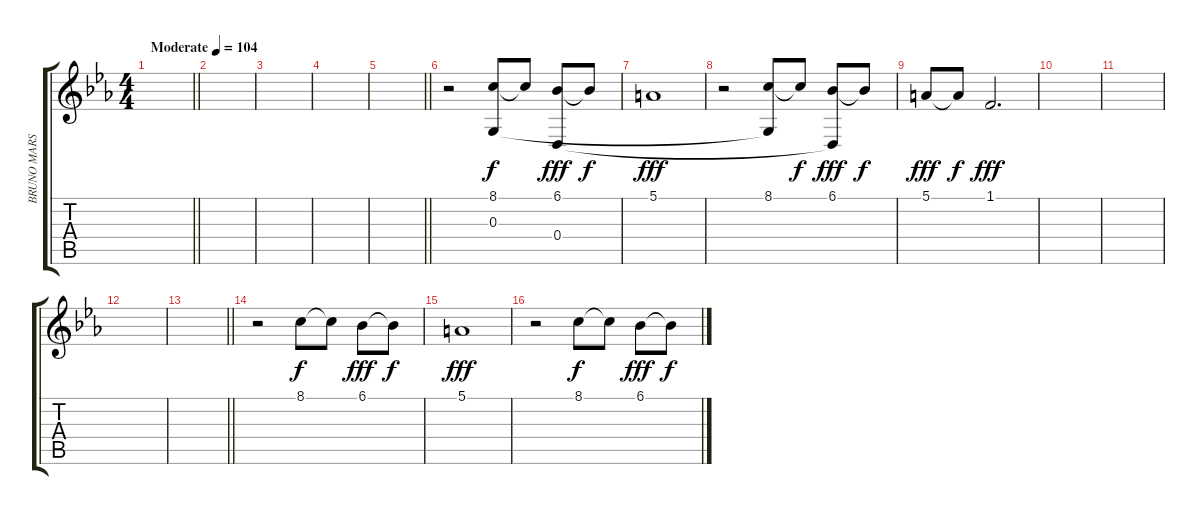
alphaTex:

\track ("BRUNO MARS" "BRUNO MARS") {instrument synthvoice}
\staff {score tabs}
\tuning (E4 B3 G3 D3 A2 E2) {hide}
\ts (4 4)
\tempo (104 "Moderate")
\clef g2
\barLineRight lightlight
\ks eb
|
|
|
|
\barLineRight lightlight
|
r.2 (8.1 0.3).8 8.1{t}.8{dy f} (6.1 0.4).8{dy fff} 6.1{t}.8{dy f} |
5.1.1{dy fff} |
r.2 (8.1 0.3{t}).8 8.1{t}.8{dy f} (6.1 0.4{t}).8{dy fff} 6.1{t}.8{dy f} |
5.1.8{dy fff} 5.1{t}.8{dy f} 1.1.2{d dy fff} |
|
|
|
\barLineRight lightlight
|
r.2 8.1.8{dy f} 8.1{t}.8 6.1.8{dy fff} 6.1{t}.8{dy f} |
5.1.1{dy fff} |
r.2 8.1.8{dy f} 8.1{t}.8 6.1.8{dy fff} 6.1{t}.8{dy f}
